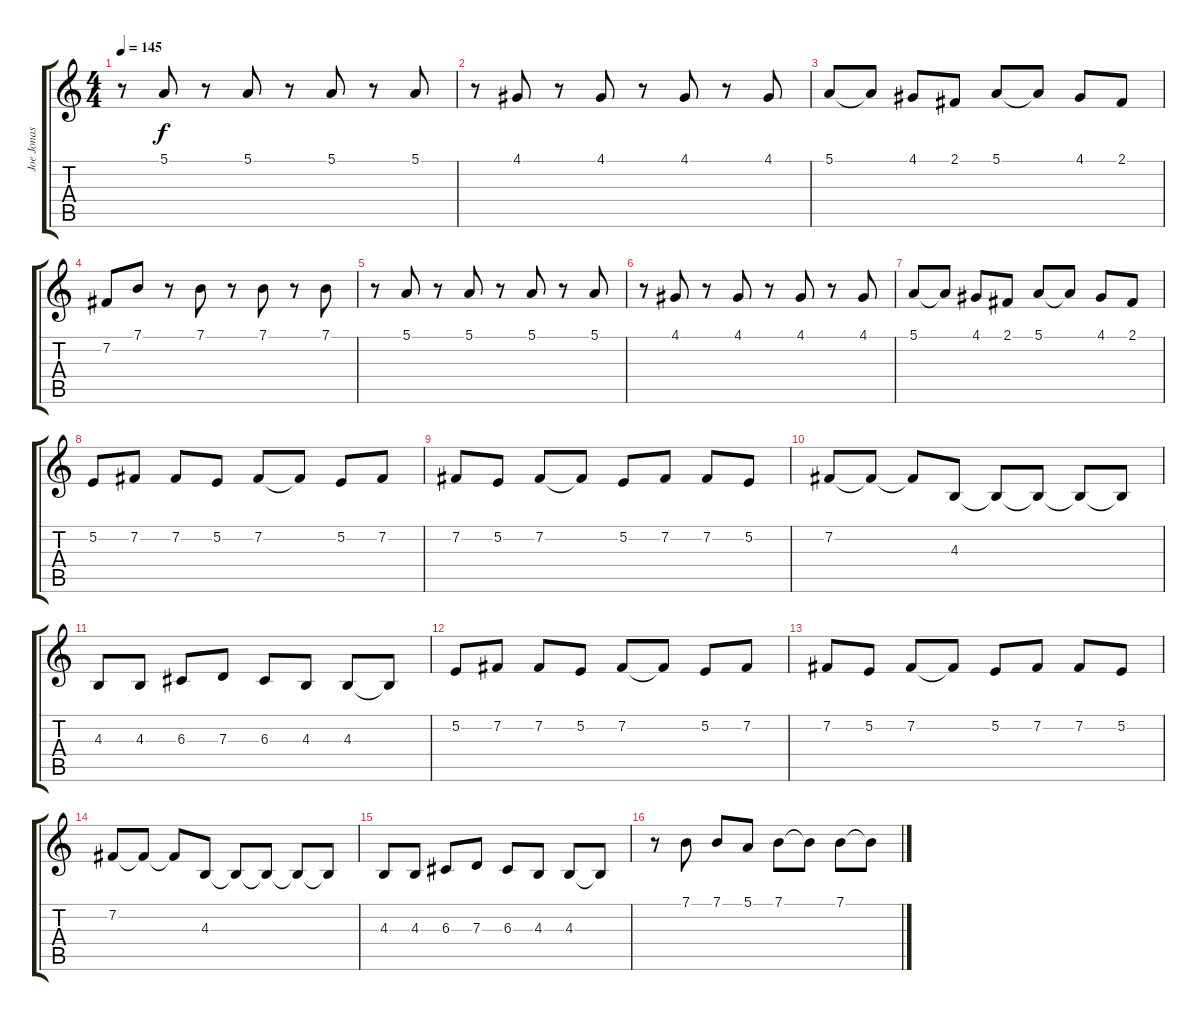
\track ("Joe Jonas" "Joe Jonas") {instrument oboe}
\staff {score tabs}
\tuning (E4 B3 G3 D3 A2 E2) {hide}
\ts (4 4)
\tempo 145
\clef g2
\ks c
r.8{dy f} 5.1.8 r.8 5.1.8 r.8 5.1.8 r.8 5.1.8 |
r.8 4.1.8 r.8 4.1.8 r.8 4.1.8 r.8 4.1.8 |
5.1.8 5.1{t}.8 4.1.8 2.1.8 5.1.8 5.1{t}.8 4.1.8 2.1.8 |
7.2.8 7.1.8 r.8 7.1.8 r.8 7.1.8 r.8 7.1.8 |
r.8 5.1.8 r.8 5.1.8 r.8 5.1.8 r.8 5.1.8 |
r.8 4.1.8 r.8 4.1.8 r.8 4.1.8 r.8 4.1.8 |
5.1.8 5.1{t}.8 4.1.8 2.1.8 5.1.8 5.1{t}.8 4.1.8 2.1.8 |
5.2.8 7.2.8 7.2.8 5.2.8 7.2.8 7.2{t}.8 5.2.8 7.2.8 |
7.2.8 5.2.8 7.2.8 7.2{t}.8 5.2.8 7.2.8 7.2.8 5.2.8 |
7.2.8 7.2{t}.8 7.2{t}.8 4.3.8 4.3{t}.8 4.3{t}.8 4.3{t}.8 4.3{t}.8 |
4.3.8 4.3.8 6.3.8 7.3.8 6.3.8 4.3.8 4.3.8 4.3{t}.8 |
5.2.8 7.2.8 7.2.8 5.2.8 7.2.8 7.2{t}.8 5.2.8 7.2.8 |
7.2.8 5.2.8 7.2.8 7.2{t}.8 5.2.8 7.2.8 7.2.8 5.2.8 |
7.2.8 7.2{t}.8 7.2{t}.8 4.3.8 4.3{t}.8 4.3{t}.8 4.3{t}.8 4.3{t}.8 |
4.3.8 4.3.8 6.3.8 7.3.8 6.3.8 4.3.8 4.3.8 4.3{t}.8 |
r.8 7.1.8 7.1.8 5.1.8 7.1.8 7.1{t}.8 7.1.8 7.1{t}.8
